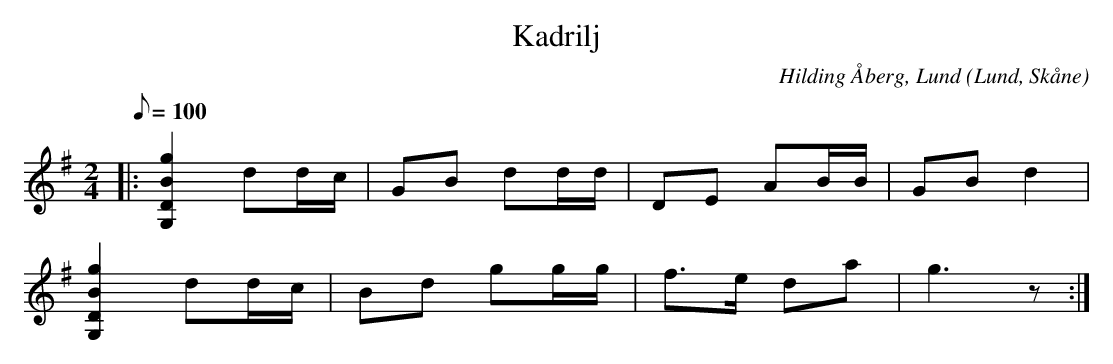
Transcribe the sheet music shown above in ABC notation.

X:1
T:Kadrilj
C:Hilding Åberg, Lund
O:Lund, Skåne
M:2/4
L:1/9
Q:1/8=100
V:1 clef=G
K:G
|: [G,2D2B2g2] dd/c/ | GB dd/d/ | DE AB/B/ | GB d2 |
[G,2D2B2g2] dd/c/ | Bd gg/g/ | f>e da | g3 z :|
